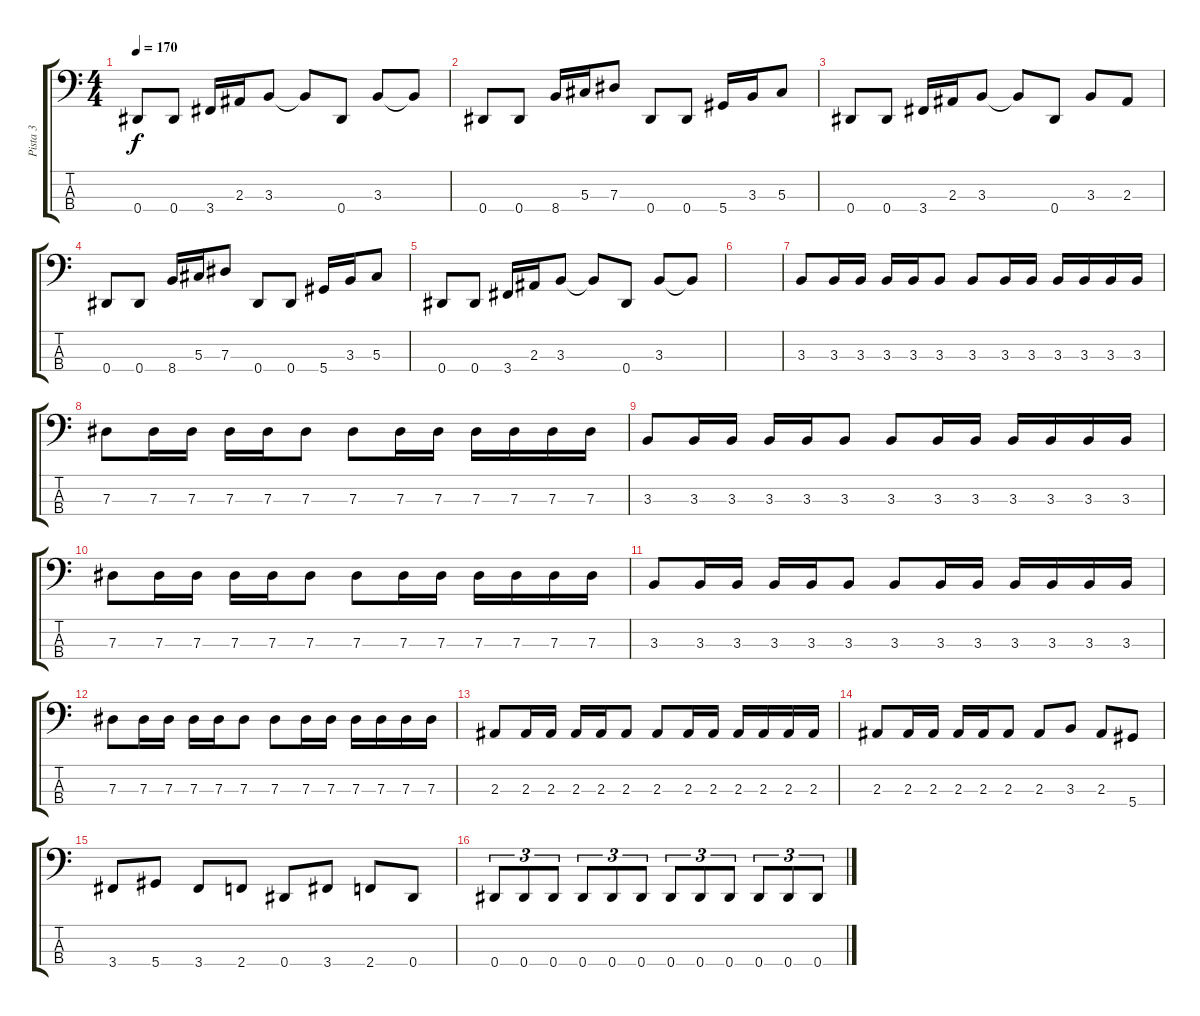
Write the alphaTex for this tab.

\track ("Pista 3" "Pista 3") {instrument electricbassfinger}
\staff {score tabs}
\tuning (Gb2 Db2 Ab1 Eb1) {hide}
\ts (4 4)
\tempo 170
\clef f4
\ks c
0.4.8{dy f} 0.4.8 3.4.16 2.3.16 3.3.8 3.3{t}.8 0.4.8 3.3.8 3.3{t}.8 |
0.4.8 0.4.8 8.4.16 5.3.16 7.3.8 0.4.8 0.4.8 5.4.16 3.3.16 5.3.8 |
0.4.8 0.4.8 3.4.16 2.3.16 3.3.8 3.3{t}.8 0.4.8 3.3.8 2.3.8 |
0.4.8 0.4.8 8.4.16 5.3.16 7.3.8 0.4.8 0.4.8 5.4.16 3.3.16 5.3.8 |
0.4.8 0.4.8 3.4.16 2.3.16 3.3.8 3.3{t}.8 0.4.8 3.3.8 3.3{t}.8 |
|
3.3.8 3.3.16 3.3.16 3.3.16 3.3.16 3.3.8 3.3.8 3.3.16 3.3.16 3.3.16 3.3.16 3.3.16 3.3.16 |
7.3.8 7.3.16 7.3.16 7.3.16 7.3.16 7.3.8 7.3.8 7.3.16 7.3.16 7.3.16 7.3.16 7.3.16 7.3.16 |
3.3.8 3.3.16 3.3.16 3.3.16 3.3.16 3.3.8 3.3.8 3.3.16 3.3.16 3.3.16 3.3.16 3.3.16 3.3.16 |
7.3.8 7.3.16 7.3.16 7.3.16 7.3.16 7.3.8 7.3.8 7.3.16 7.3.16 7.3.16 7.3.16 7.3.16 7.3.16 |
3.3.8 3.3.16 3.3.16 3.3.16 3.3.16 3.3.8 3.3.8 3.3.16 3.3.16 3.3.16 3.3.16 3.3.16 3.3.16 |
7.3.8 7.3.16 7.3.16 7.3.16 7.3.16 7.3.8 7.3.8 7.3.16 7.3.16 7.3.16 7.3.16 7.3.16 7.3.16 |
2.3.8 2.3.16 2.3.16 2.3.16 2.3.16 2.3.8 2.3.8 2.3.16 2.3.16 2.3.16 2.3.16 2.3.16 2.3.16 |
2.3.8 2.3.16 2.3.16 2.3.16 2.3.16 2.3.8 2.3.8 3.3.8 2.3.8 5.4.8 |
3.4.8 5.4.8 3.4.8 2.4.8 0.4.8 3.4.8 2.4.8 0.4.8 |
0.4.8{tu (3 2)} 0.4.8{tu (3 2)} 0.4.8{tu (3 2)} 0.4.8{tu (3 2)} 0.4.8{tu (3 2)} 0.4.8{tu (3 2)} 0.4.8{tu (3 2)} 0.4.8{tu (3 2)} 0.4.8{tu (3 2)} 0.4.8{tu (3 2)} 0.4.8{tu (3 2)} 0.4.8{tu (3 2)}
